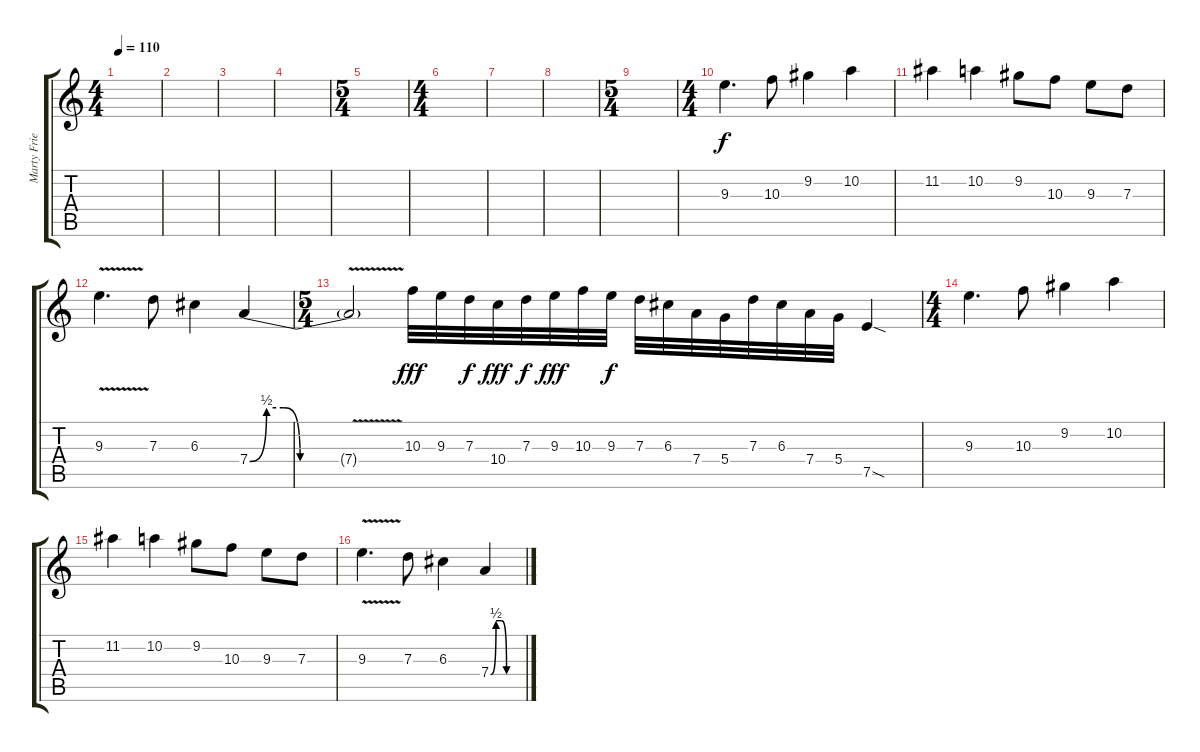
\track ("Marty Friedman" "Marty Frie") {instrument overdrivenguitar}
\staff {score tabs}
\tuning (E4 B3 G3 D3 A2 E2) {hide}
\ts (4 4)
\tempo 110
\clef g2
\ks c
|
|
|
|
\ts (5 4)
|
\ts (4 4)
|
|
|
\ts (5 4)
|
\ts (4 4)
9.3.4{d} 10.3.8 9.2.4 10.2.4 |
11.2.4 10.2.4 9.2.8 10.3.8 9.3.8 7.3.8 |
9.3{v}.4{d} 7.3.8 6.3.4 7.4{be (custom 0 0 10 2 20 2 30 0 60 0)}.4 |
\ts (5 4)
7.4{v t}.2 10.3.32{dy fff} 9.3.32 7.3.32{dy f} 10.4.32{dy fff} 7.3.32{dy f} 9.3.32{dy fff} 10.3.32 9.3.32{dy f} 7.3.32 6.3.32 7.4.32 5.4.32 7.3.32 6.3.32 7.4.32 5.4.32 7.5{sod}.4 |
\ts (4 4)
9.3.4{d} 10.3.8 9.2.4 10.2.4 |
11.2.4 10.2.4 9.2.8 10.3.8 9.3.8 7.3.8 |
9.3{v}.4{d} 7.3.8 6.3.4 7.4{be (custom 0 0 10 2 20 2 30 0 60 0)}.4
